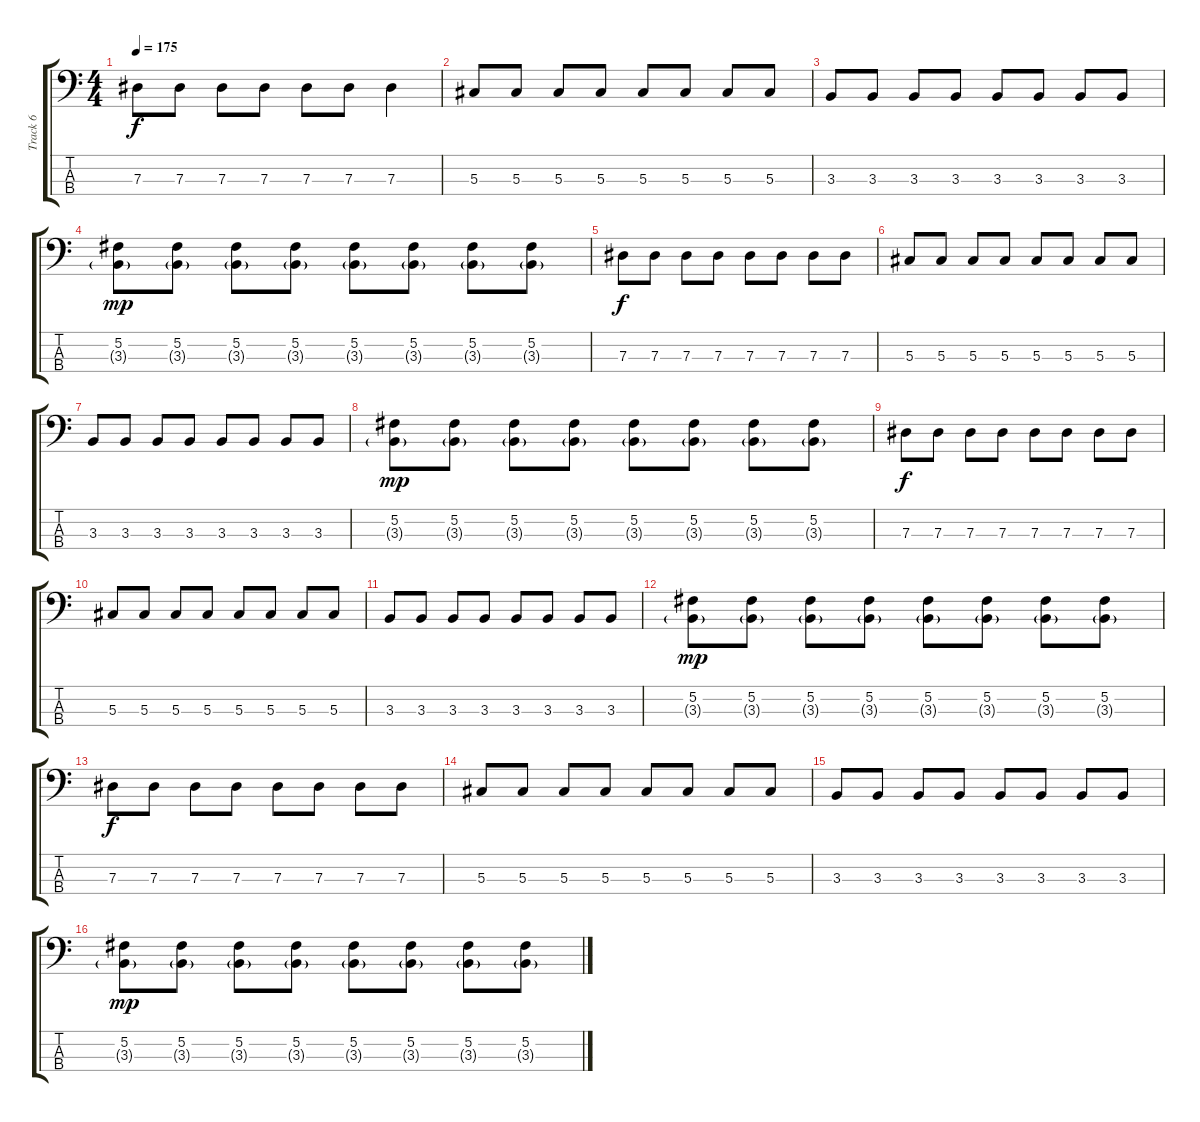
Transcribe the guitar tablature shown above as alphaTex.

\track ("Track 6" "Track 6") {instrument electricbassfinger}
\staff {score tabs}
\tuning (Gb2 Db2 Ab1 Db1) {hide}
\ts (4 4)
\tempo 175
\clef f4
\ks c
7.3.8{dy f instrument electricbassfinger} 7.3.8 7.3.8 7.3.8 7.3.8 7.3.8 7.3.4 |
5.3.8 5.3.8 5.3.8 5.3.8 5.3.8 5.3.8 5.3.8 5.3.8 |
3.3.8 3.3.8 3.3.8 3.3.8 3.3.8 3.3.8 3.3.8 3.3.8 |
(5.2 3.3{g}).8{dy mp} (5.2 3.3{g}).8 (5.2 3.3{g}).8 (5.2 3.3{g}).8 (5.2 3.3{g}).8 (5.2 3.3{g}).8 (5.2 3.3{g}).8 (5.2 3.3{g}).8 |
7.3.8{dy f} 7.3.8 7.3.8 7.3.8 7.3.8 7.3.8 7.3.8 7.3.8 |
5.3.8 5.3.8 5.3.8 5.3.8 5.3.8 5.3.8 5.3.8 5.3.8 |
3.3.8 3.3.8 3.3.8 3.3.8 3.3.8 3.3.8 3.3.8 3.3.8 |
(5.2 3.3{g}).8{dy mp} (5.2 3.3{g}).8 (5.2 3.3{g}).8 (5.2 3.3{g}).8 (5.2 3.3{g}).8 (5.2 3.3{g}).8 (5.2 3.3{g}).8 (5.2 3.3{g}).8 |
7.3.8{dy f} 7.3.8 7.3.8 7.3.8 7.3.8 7.3.8 7.3.8 7.3.8 |
5.3.8 5.3.8 5.3.8 5.3.8 5.3.8 5.3.8 5.3.8 5.3.8 |
3.3.8 3.3.8 3.3.8 3.3.8 3.3.8 3.3.8 3.3.8 3.3.8 |
(5.2 3.3{g}).8{dy mp} (5.2 3.3{g}).8 (5.2 3.3{g}).8 (5.2 3.3{g}).8 (5.2 3.3{g}).8 (5.2 3.3{g}).8 (5.2 3.3{g}).8 (5.2 3.3{g}).8 |
7.3.8{dy f} 7.3.8 7.3.8 7.3.8 7.3.8 7.3.8 7.3.8 7.3.8 |
5.3.8 5.3.8 5.3.8 5.3.8 5.3.8 5.3.8 5.3.8 5.3.8 |
3.3.8 3.3.8 3.3.8 3.3.8 3.3.8 3.3.8 3.3.8 3.3.8 |
(5.2 3.3{g}).8{dy mp} (5.2 3.3{g}).8 (5.2 3.3{g}).8 (5.2 3.3{g}).8 (5.2 3.3{g}).8 (5.2 3.3{g}).8 (5.2 3.3{g}).8 (5.2 3.3{g}).8
